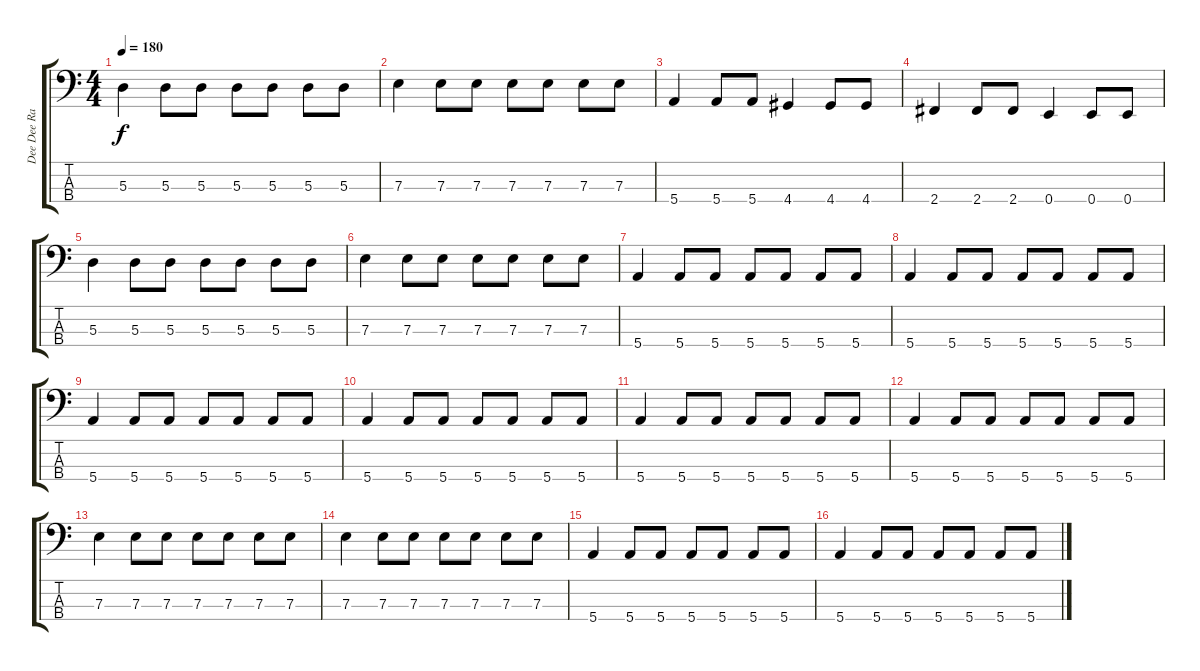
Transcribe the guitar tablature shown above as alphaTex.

\track ("Dee Dee Ramone" "Dee Dee Ra") {instrument electricbassfinger}
\staff {score tabs}
\tuning (G2 D2 A1 E1) {hide}
\ts (4 4)
\tempo 180
\clef f4
\ks c
5.3.4{dy f} 5.3.8 5.3.8 5.3.8 5.3.8 5.3.8 5.3.8 |
7.3.4 7.3.8 7.3.8 7.3.8 7.3.8 7.3.8 7.3.8 |
5.4.4 5.4.8 5.4.8 4.4.4 4.4.8 4.4.8 |
2.4.4 2.4.8 2.4.8 0.4.4 0.4.8 0.4.8 |
5.3.4 5.3.8 5.3.8 5.3.8 5.3.8 5.3.8 5.3.8 |
7.3.4 7.3.8 7.3.8 7.3.8 7.3.8 7.3.8 7.3.8 |
5.4.4 5.4.8 5.4.8 5.4.8 5.4.8 5.4.8 5.4.8 |
5.4.4 5.4.8 5.4.8 5.4.8 5.4.8 5.4.8 5.4.8 |
5.4.4 5.4.8 5.4.8 5.4.8 5.4.8 5.4.8 5.4.8 |
5.4.4 5.4.8 5.4.8 5.4.8 5.4.8 5.4.8 5.4.8 |
5.4.4 5.4.8 5.4.8 5.4.8 5.4.8 5.4.8 5.4.8 |
5.4.4 5.4.8 5.4.8 5.4.8 5.4.8 5.4.8 5.4.8 |
7.3.4 7.3.8 7.3.8 7.3.8 7.3.8 7.3.8 7.3.8 |
7.3.4 7.3.8 7.3.8 7.3.8 7.3.8 7.3.8 7.3.8 |
5.4.4 5.4.8 5.4.8 5.4.8 5.4.8 5.4.8 5.4.8 |
5.4.4 5.4.8 5.4.8 5.4.8 5.4.8 5.4.8 5.4.8
